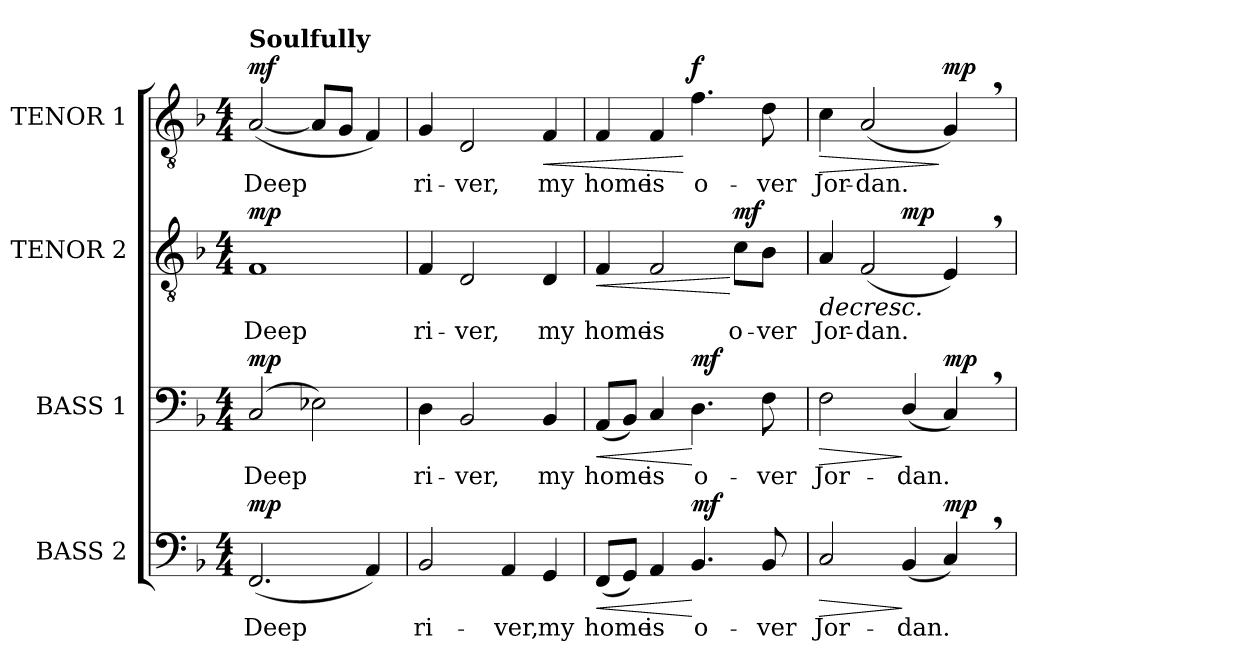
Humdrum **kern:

**kern	**text	**dynam	**kern	**text	**dynam	**kern	**text	**dynam	**kern	**text	**dynam
*part4	*part4	*part4	*part3	*part3	*part3	*part2	*part2	*part2	*part1	*part1	*part1
*staff4	*staff4	*staff4	*staff3	*staff3	*staff3	*staff2	*staff2	*staff2	*staff1	*staff1	*staff1
*I"BASS 2	*	*	*I"BASS 1	*	*	*I"TENOR 2	*	*	*I"TENOR 1	*	*
*I'B. 2	*	*	*I'B. 1	*	*	*I'T. 2	*	*	*I'T. 1	*	*
!!LO:PB:g=z
*clefF4	*	*	*clefF4	*	*	*clefGv2	*	*	*clefGv2	*	*
*	*	*	*	*	*	*ITrd7c12	*	*	*ITrd7c12	*	*
*k[b-]	*	*	*k[b-]	*	*	*k[b-]	*	*	*k[b-]	*	*
*F:	*	*	*F:	*	*	*F:	*	*	*F:	*	*
*M4/4	*	*	*M4/4	*	*	*M4/4	*	*	*M4/4	*	*
*MM56	*	*	*MM56	*	*	*MM56	*	*	*MM56	*	*
=1	=1	=1	=1	=1	=1	=1	=1	=1	=1	=1	=1
!	!LO:LY:b:color=#000000	!	!	!	!	!	!	!	!	!	!
!	!	!	!	!LO:LY:b:color=#000000	!	!	!	!	!	!	!
!	!	!	!	!	!	!	!LO:LY:b:color=#000000	!	!	!	!
!	!	!	!	!	!	!	!	!	!LO:TX:a:B:t=Soulfully	!	!
!	!	!	!	!	!	!	!	!	!	!LO:LY:b:color=#000000	!
(2.FFi/	Deep	mp	(2Ci/	Deep	mp	1FFi	Deep	mp	([2AAi/	Deep	mf
.	.	.	2E-Xi\)	.	.	.	.	.	8AAi/L]	.	.
.	.	.	.	.	.	.	.	.	8GGi/J	.	.
4AAi/)	.	.	.	.	.	.	.	.	4FFi/)	.	.
=2	=2	=2	=2	=2	=2	=2	=2	=2	=2	=2	=2
!	!LO:LY:b:color=#000000	!	!	!	!	!	!	!	!	!	!
!	!	!	!	!LO:LY:b:color=#000000	!	!	!	!	!	!	!
!	!	!	!	!	!	!	!LO:LY:b:color=#000000	!	!	!	!
!	!	!	!	!	!	!	!	!	!	!LO:LY:b:color=#000000	!
2BB-i/	ri-	.	4Di\	ri-	.	4FFi/	ri-	.	4GGi/	ri-	.
!	!	!	!	!LO:LY:b:color=#000000	!	!	!	!	!	!	!
!	!	!	!	!	!	!	!LO:LY:b:color=#000000	!	!	!	!
!	!	!	!	!	!	!	!	!	!	!LO:LY:b:color=#000000	!
.	.	.	2BB-i/	-ver,	.	2DDi/	-ver,	.	2DDi/	-ver,	.
!	!LO:LY:b:color=#000000	!	!	!	!	!	!	!	!	!	!
4AAi/	-ver,	.	.	.	.	.	.	.	.	.	.
!	!LO:LY:b:color=#000000	!	!	!	!	!	!	!	!	!	!
!	!	!	!	!LO:LY:b:color=#000000	!	!	!	!	!	!	!
!	!	!	!	!	!	!	!LO:LY:b:color=#000000	!	!	!	!
!	!	!	!	!	!	!	!	!	!	!LO:LY:b:color=#000000	!LO:HP:b
4GGi/	my	.	4BB-i/	my	.	4DDi/	my	.	4FFi/	my	<
=3	=3	=3	=3	=3	=3	=3	=3	=3	=3	=3	=3
!	!LO:LY:b:color=#000000	!LO:HP:b	!	!	!	!	!	!	!	!	!
!	!	!	!	!LO:LY:b:color=#000000	!LO:HP:b	!	!	!	!	!	!
!	!	!	!	!	!	!	!LO:LY:b:color=#000000	!LO:HP:b	!	!	!
!	!	!	!	!	!	!	!	!	!	!LO:LY:b:color=#000000	!
*^	*	*	*^	*	*	*	*	*	*	*	*
(8FFi/L	2ryy	home	<	(8AAi/L	2ryy	home	<	4FFi/	home	<	4FFi/	home	.
8GGi/J)	.	.	.	8BB-i/J)	.	.	.	.	.	.	.	.	.
!	!	!LO:LY:b:color=#000000	!	!	!	!	!	!	!	!	!	!	!
!	!	!	!	!	!	!LO:LY:b:color=#000000	!	!	!	!	!	!	!
!	!	!	!	!	!	!	!	!	!LO:LY:b:color=#000000	!	!	!	!
!	!	!	!	!	!	!	!	!	!	!	!	!LO:LY:b:color=#000000	!
4AAi/	.	is	.	4Ci/	.	is	.	2FFi/	is	.	4FFi/	is	.
!	!	!LO:LY:b:color=#000000	!	!	!	!	!	!	!	!	!	!	!
!	!	!	!	!	!	!LO:LY:b:color=#000000	!	!	!	!	!	!	!
!	!	!	!	!	!	!	!	!	!	!	!	!LO:LY:b:color=#000000	!
4.BB-i/	1024ryy	o-	[	4.Di\	1024ryy	o-	[	.	.	.	4.Fi\	o-	[ f
.	4ryy	.	mf	.	4ryy	.	mf	.	.	.	.	.	.
!	!	!	!	!	!	!	!	!	!LO:LY:b:color=#000000	!	!	!	!
.	.	.	.	.	.	.	.	8Ci\L	o-	[ mf	.	.	.
.	8ryy	.	.	.	8ryy	.	.	.	.	.	.	.	.
!	!	!LO:LY:b:color=#000000	!	!	!	!	!	!	!	!	!	!	!
!	!	!	!	!	!	!LO:LY:b:color=#000000	!	!	!	!	!	!	!
!	!	!	!	!	!	!	!	!	!LO:LY:b:color=#000000	!	!	!	!
!	!	!	!	!	!	!	!	!	!	!	!	!LO:LY:b:color=#000000	!
8BB-i/	.	-ver	.	8Fi\	.	-ver	.	8BB-i\J	-ver	.	8Di\	-ver	.
.	16ryy	.	.	.	16ryy	.	.	.	.	.	.	.	.
.	32ryy	.	.	.	32ryy	.	.	.	.	.	.	.	.
.	64ryy	.	.	.	64ryy	.	.	.	.	.	.	.	.
.	128...ryy	.	.	.	128...ryy	.	.	.	.	.	.	.	.
=4	=4	=4	=4	=4	=4	=4	=4	=4	=4	=4	=4	=4	=4
!	!	!LO:LY:b:color=#000000	!LO:HP:b	!	!	!	!	!	!	!	!	!	!
!	!	!	!	!	!	!LO:LY:b:color=#000000	!LO:HP:b	!	!	!	!	!	!
!	!	!	!	!	!	!	!	!	!LO:LY:b:color=#000000	!LO:HP:b	!	!	!
!	!	!	!	!	!	!	!	!	!	!	!	!LO:LY:b:color=#000000	!LO:HP:b
*	*	*	*	*	*	*	*	*^	*	*	*	*	*
2Ci/	2ryy	Jor-	>	2Fi\	2ryy	Jor-	>	4AAi/	2ryy	Jor-	>	4Ci\	Jor-	>
!	!	!	!	!	!	!	!	!	!	!LO:LY:b:color=#000000	!	!	!	!
!	!	!	!	!	!	!	!	!	!	!	!	!	!LO:LY:b:color=#000000	!
.	.	.	.	.	.	.	.	(2FFi/	.	-dan.	.	(2AAi/	-dan.	.
!	!	!LO:LY:b:color=#000000	!	!	!	!	!	!	!	!	!	!	!	!
!	!	!	!	!	!	!LO:LY:b:color=#000000	!	!	!	!	!	!	!	!
(4BB-i/	4ryy	-dan.	]	(4Di/	4ryy	-dan.	]	.	2ryy	.	mp	.	.	.
4C,i/)	1024ryy	.	.	4C,i/)	1024ryy	.	.	4EE,i/)	.	.	]	4GG,i/)	.	] mp
.	8ryy	.	mp	.	8ryy	.	mp	.	.	.	.	.	.	.
.	16ryy	.	.	.	16ryy	.	.	.	.	.	.	.	.	.
.	32ryy	.	.	.	32ryy	.	.	.	.	.	.	.	.	.
.	64ryy	.	.	.	64ryy	.	.	.	.	.	.	.	.	.
.	128...ryy	.	.	.	128...ryy	.	.	.	.	.	.	.	.	.
*v	*v	*	*	*	*	*	*	*v	*v	*	*	*	*	*
*	*	*	*v	*v	*	*	*	*	*	*	*	*
=	=	=	=	=	=	=	=	=	=	=	=
*-	*-	*-	*-	*-	*-	*-	*-	*-	*-	*-	*-
